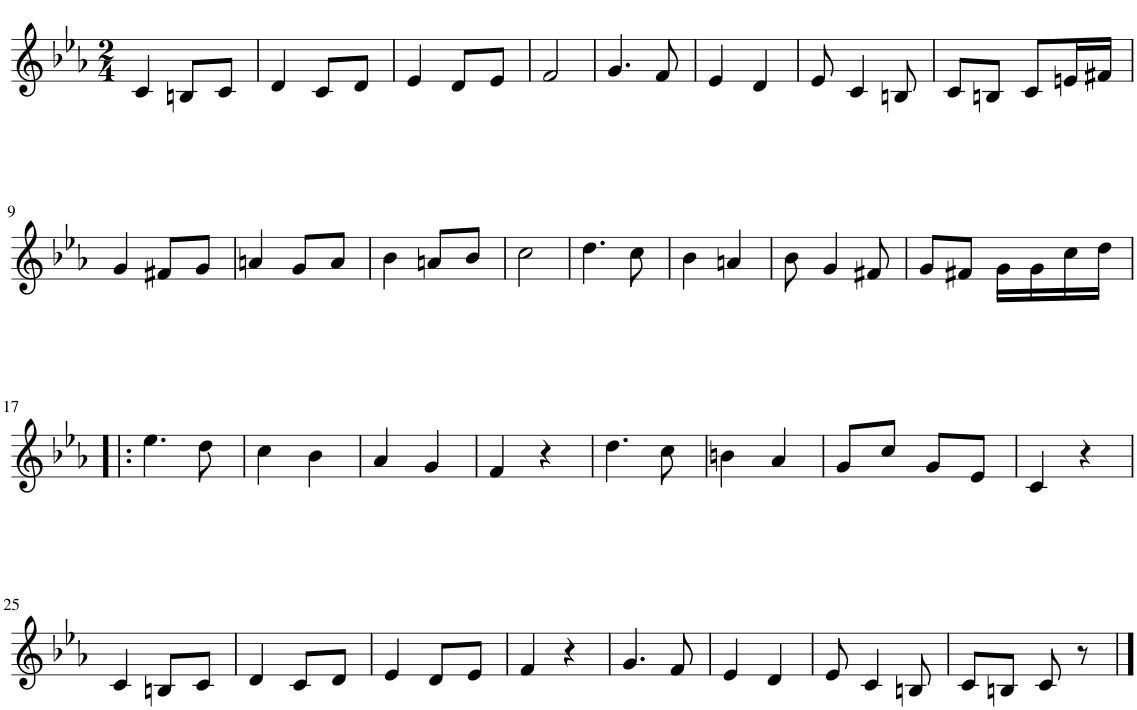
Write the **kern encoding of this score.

**kern
*part1
*staff1
*I"Voice
*clefG2
*k[b-e-a-]
*M2/4
=1
4c/
8Bn/L
8c/J
=2
4d/
8c/L
8d/J
=3
4e-/
8d/L
8e-/J
=4
2f/
=5
4.g/
8f/
=6
4e-/
4d/
=7
8e-/
4c/
8Bn/
=8
8c/L
8Bn/J
8c/L
16en/L
16f#X/JJ
!!LO:LB:g=z
=9
4g/
8f#X/L
8g/J
=10
4an/
8g/L
8a/J
=11
4b-\
8an/L
8b-/J
=12
2cc\
=13
4.dd\
8cc\
=14
4b-\
4an/
=15
8b-\
4g/
8f#X/
=16
8g/L
8f#X/J
16g\LL
16g\
16cc\
16dd\JJ
!!LO:LB:g=z
=17!|:
4.ee-\
8dd\
=18
4cc\
4b-\
=19
4a-/
4g/
=20
4f/
4r
=21
4.dd\
8cc\
=22
4bn\
4a-/
=23
8g/L
8cc/J
8g/L
8e-/J
=24
4c/
4r
!!LO:LB:g=z
=25
4c/
8Bn/L
8c/J
=26
4d/
8c/L
8d/J
=27
4e-/
8d/L
8e-/J
=28
4f/
4r
=29
4.g/
8f/
=30
4e-/
4d/
=31
8e-/
4c/
8Bn/
=32
8c/L
8Bn/J
8c/
8r
==
*-
